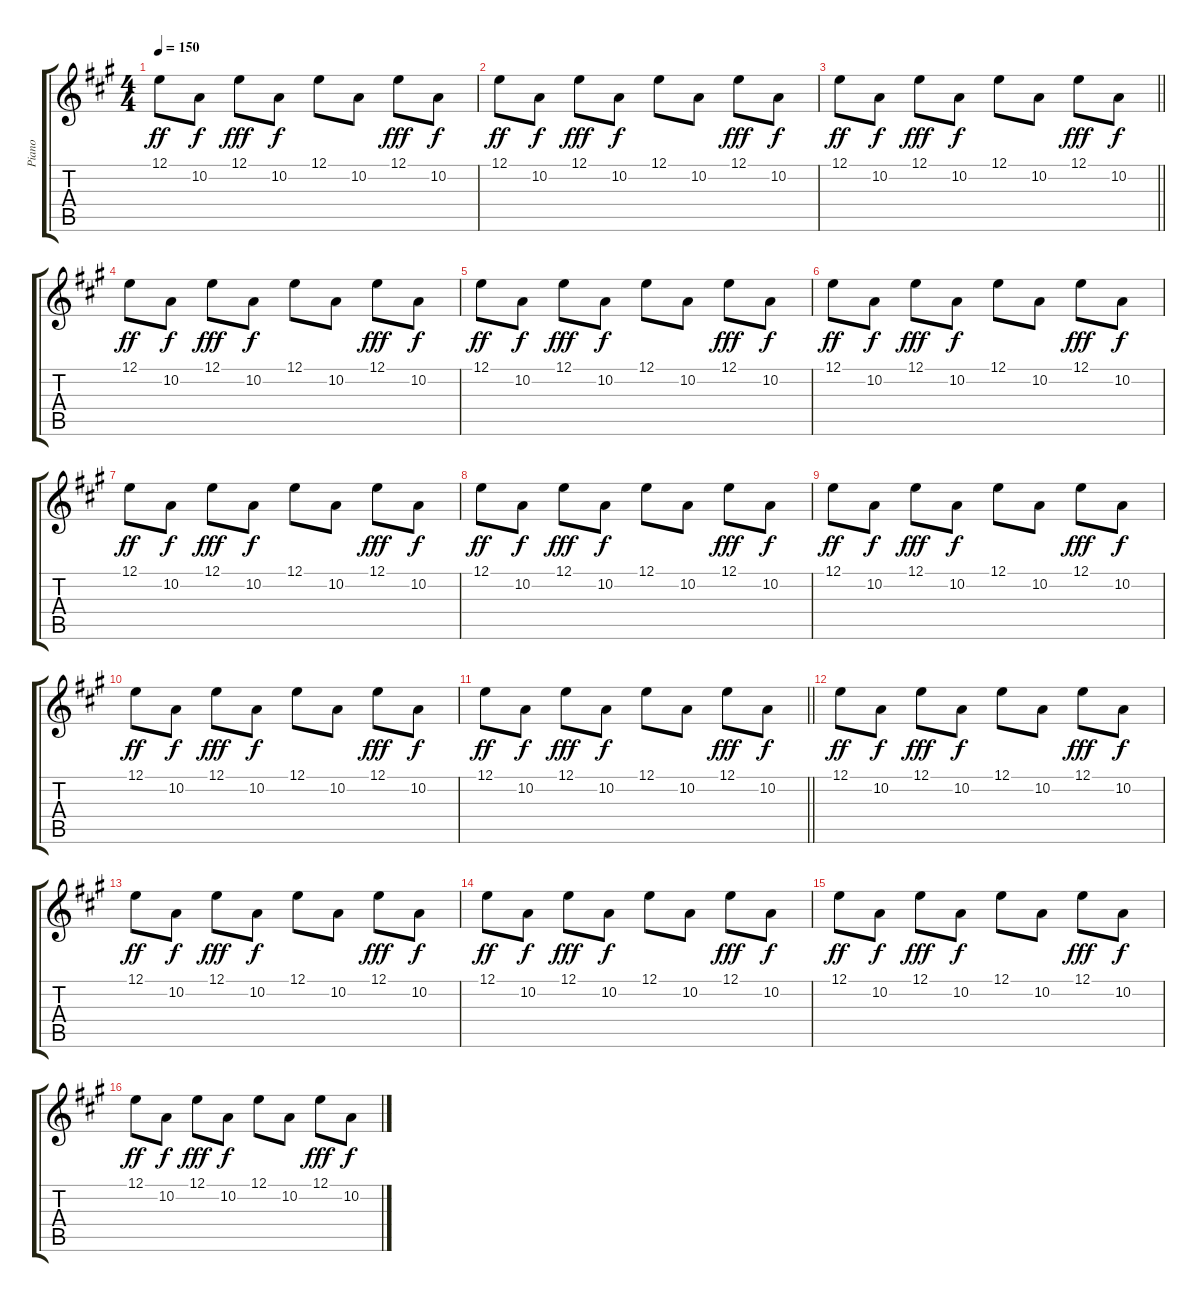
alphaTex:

\track ("Piano" "Piano") {instrument acousticgrandpiano}
\staff {score tabs}
\tuning (E4 B3 G3 D3 A2 E2) {hide}
\ts (4 4)
\tempo 150
\clef g2
\ks a
12.1.8{dy ff} 10.2.8{dy f} 12.1.8{dy fff} 10.2.8{dy f} 12.1.8 10.2.8 12.1.8{dy fff} 10.2.8{dy f} |
12.1.8{dy ff} 10.2.8{dy f} 12.1.8{dy fff} 10.2.8{dy f} 12.1.8 10.2.8 12.1.8{dy fff} 10.2.8{dy f} |
\barLineRight lightlight
12.1.8{dy ff} 10.2.8{dy f} 12.1.8{dy fff} 10.2.8{dy f} 12.1.8 10.2.8 12.1.8{dy fff} 10.2.8{dy f} |
12.1.8{dy ff} 10.2.8{dy f} 12.1.8{dy fff} 10.2.8{dy f} 12.1.8 10.2.8 12.1.8{dy fff} 10.2.8{dy f} |
12.1.8{dy ff} 10.2.8{dy f} 12.1.8{dy fff} 10.2.8{dy f} 12.1.8 10.2.8 12.1.8{dy fff} 10.2.8{dy f} |
12.1.8{dy ff} 10.2.8{dy f} 12.1.8{dy fff} 10.2.8{dy f} 12.1.8 10.2.8 12.1.8{dy fff} 10.2.8{dy f} |
12.1.8{dy ff} 10.2.8{dy f} 12.1.8{dy fff} 10.2.8{dy f} 12.1.8 10.2.8 12.1.8{dy fff} 10.2.8{dy f} |
12.1.8{dy ff} 10.2.8{dy f} 12.1.8{dy fff} 10.2.8{dy f} 12.1.8 10.2.8 12.1.8{dy fff} 10.2.8{dy f} |
12.1.8{dy ff} 10.2.8{dy f} 12.1.8{dy fff} 10.2.8{dy f} 12.1.8 10.2.8 12.1.8{dy fff} 10.2.8{dy f} |
12.1.8{dy ff} 10.2.8{dy f} 12.1.8{dy fff} 10.2.8{dy f} 12.1.8 10.2.8 12.1.8{dy fff} 10.2.8{dy f} |
\barLineRight lightlight
12.1.8{dy ff} 10.2.8{dy f} 12.1.8{dy fff} 10.2.8{dy f} 12.1.8 10.2.8 12.1.8{dy fff} 10.2.8{dy f} |
12.1.8{dy ff} 10.2.8{dy f} 12.1.8{dy fff} 10.2.8{dy f} 12.1.8 10.2.8 12.1.8{dy fff} 10.2.8{dy f} |
12.1.8{dy ff} 10.2.8{dy f} 12.1.8{dy fff} 10.2.8{dy f} 12.1.8 10.2.8 12.1.8{dy fff} 10.2.8{dy f} |
12.1.8{dy ff} 10.2.8{dy f} 12.1.8{dy fff} 10.2.8{dy f} 12.1.8 10.2.8 12.1.8{dy fff} 10.2.8{dy f} |
12.1.8{dy ff} 10.2.8{dy f} 12.1.8{dy fff} 10.2.8{dy f} 12.1.8 10.2.8 12.1.8{dy fff} 10.2.8{dy f} |
12.1.8{dy ff} 10.2.8{dy f} 12.1.8{dy fff} 10.2.8{dy f} 12.1.8 10.2.8 12.1.8{dy fff} 10.2.8{dy f}
